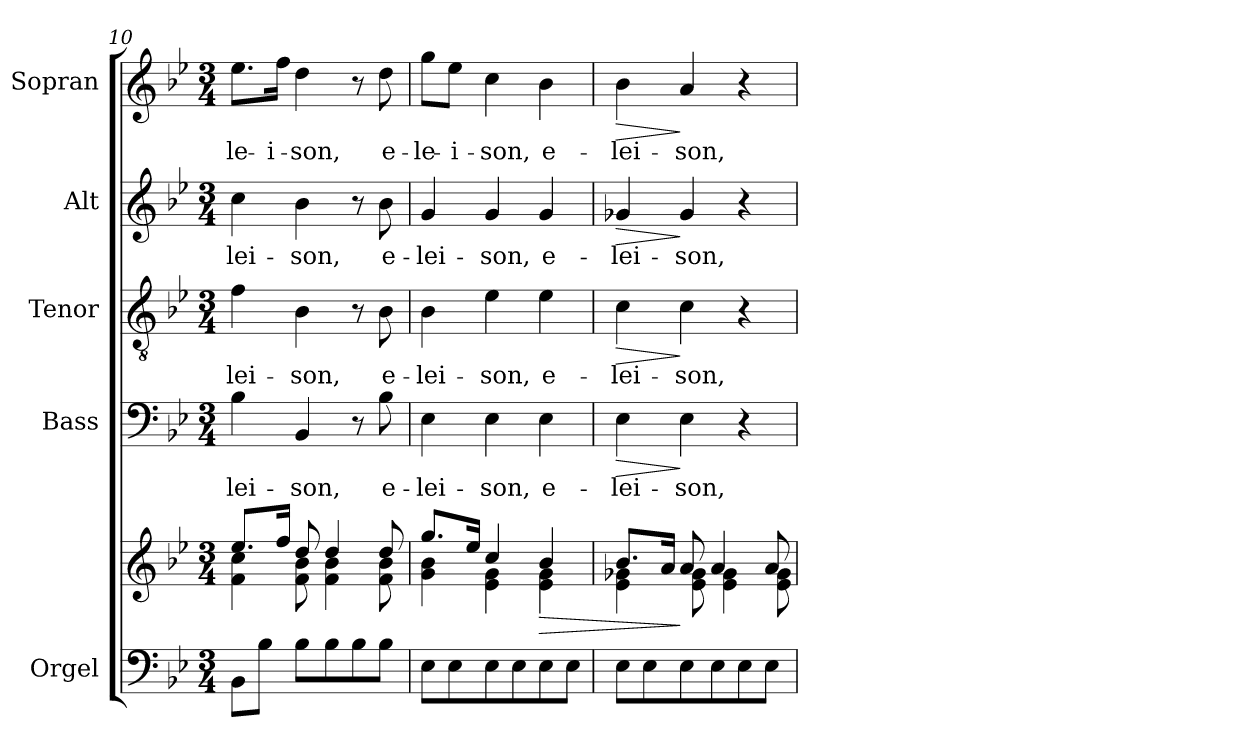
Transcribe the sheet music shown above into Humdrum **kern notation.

**kern	**kern	**dynam	**kern	**text	**dynam	**kern	**text	**dynam	**kern	**text	**dynam	**kern	**text	**dynam
*part5	*part5	*part5	*part4	*part4	*part4	*part3	*part3	*part3	*part2	*part2	*part2	*part1	*part1	*part1
*staff6	*staff5	*staff5/6	*staff4	*staff4	*staff4	*staff3	*staff3	*staff3	*staff2	*staff2	*staff2	*staff1	*staff1	*staff1
*I"Orgel	*	*	*I"Bass	*	*	*I"Tenor	*	*	*I"Alt	*	*	*I"Sopran	*	*
*I'Org.	*	*	*I'B.	*	*	*I'T.	*	*	*I'A.	*	*	*I'S.	*	*
*clefF4	*clefG2	*	*clefF4	*	*	*clefGv2	*	*	*clefG2	*	*	*clefG2	*	*
*k[b-e-]	*k[b-e-]	*	*k[b-e-]	*	*	*k[b-e-]	*	*	*k[b-e-]	*	*	*k[b-e-]	*	*
*B-:	*B-:	*	*B-:	*	*	*B-:	*	*	*B-:	*	*	*B-:	*	*
*M3/4	*M3/4	*	*M3/4	*	*	*M3/4	*	*	*M3/4	*	*	*M3/4	*	*
=10	=10	=10	=10	=10	=10	=10	=10	=10	=10	=10	=10	=10	=10	=10
*	*^	*	*	*	*	*	*	*	*	*	*	*	*	*
!	!	!	!	!	!LO:LY:b	!	!	!LO:LY:b	!	!	!LO:LY:b	!	!	!LO:LY:b	!
8BB-\L	8.ee-/L	4f\ 4cc\	.	4B-\	-lei-	.	4f\	-lei-	.	4cc\	-lei-	.	8.ee-\L	-le-	.
8B-\J	.	.	.	.	.	.	.	.	.	.	.	.	.	.	.
!	!	!	!	!	!	!	!	!	!	!	!	!	!	!LO:LY:b	!
.	16ff/Jk	.	.	.	.	.	.	.	.	.	.	.	16ff\Jk	-i-	.
!	!	!	!	!	!LO:LY:b	!	!	!LO:LY:b	!	!	!LO:LY:b	!	!	!LO:LY:b	!
8B-\L	8dd/	8f\ 8b-\	.	4BB-/	-son,	.	4B-\	-son,	.	4b-\	-son,	.	4dd\	-son,	.
8B-\	4dd/	4f\ 4b-\	.	.	.	.	.	.	.	.	.	.	.	.	.
8B-\	.	.	.	8r	.	.	8r	.	.	8r	.	.	8r	.	.
!	!	!	!	!	!LO:LY:b	!	!	!LO:LY:b	!	!	!LO:LY:b	!	!	!LO:LY:b	!
8B-\J	8dd/	8f\ 8b-\	.	8B-\	e-	.	8B-\	e-	.	8b-\	e-	.	8dd\	e-	.
=11	=11	=11	=11	=11	=11	=11	=11	=11	=11	=11	=11	=11	=11	=11	=11
!	!	!	!	!	!LO:LY:b	!	!	!LO:LY:b	!	!	!LO:LY:b	!	!	!LO:LY:b	!
8E-\L	8.gg/L	4g\ 4b-\	.	4E-\	-lei-	.	4B-\	-lei-	.	4g/	-lei-	.	8gg\L	-le-	.
!	!	!	!	!	!	!	!	!	!	!	!	!	!	!LO:LY:b	!
8E-\	.	.	.	.	.	.	.	.	.	.	.	.	8ee-\J	-i-	.
.	16ee-/Jk	.	.	.	.	.	.	.	.	.	.	.	.	.	.
!	!	!	!	!	!LO:LY:b	!	!	!LO:LY:b	!	!	!LO:LY:b	!	!	!LO:LY:b	!
8E-\	4cc/	4e-\ 4g\	.	4E-\	-son,	.	4e-\	-son,	.	4g/	-son,	.	4cc\	-son,	.
8E-\	.	.	.	.	.	.	.	.	.	.	.	.	.	.	.
!	!	!	!LO:HP:b	!	!LO:LY:b	!	!	!LO:LY:b	!	!	!LO:LY:b	!	!	!LO:LY:b	!
8E-\	4b-/	4e-\ 4g\	>	4E-\	e-	.	4e-\	e-	.	4g/	e-	.	4b-\	e-	.
8E-\J	.	.	.	.	.	.	.	.	.	.	.	.	.	.	.
=12	=12	=12	=12	=12	=12	=12	=12	=12	=12	=12	=12	=12	=12	=12	=12
!	!	!	!	!	!LO:LY:b	!LO:HP:b	!	!LO:LY:b	!LO:HP:b	!	!LO:LY:b	!LO:HP:b	!	!LO:LY:b	!LO:HP:b
8E-\L	8.b-/L	4e-\ 4g-X\	.	4E-\	-lei-	>	4c\	-lei-	>	4g-X/	-lei-	>	4b-\	-lei-	>
8E-\	.	.	.	.	.	.	.	.	.	.	.	.	.	.	.
.	16a/Jk	.	.	.	.	.	.	.	.	.	.	.	.	.	.
!	!	!	!	!	!LO:LY:b	!	!	!LO:LY:b	!	!	!LO:LY:b	!	!	!LO:LY:b	!
8E-\	8a/	8e-\ 8g-\	]	4E-\	-son,	]	4c\	-son,	]	4g-/	-son,	]	4a/	-son,	]
8E-\	4a/	4e-\ 4g-\	.	.	.	.	.	.	.	.	.	.	.	.	.
8E-\	.	.	.	4r	.	.	4r	.	.	4r	.	.	4r	.	.
8E-\J	8a/	8e-\ 8g-\	.	.	.	.	.	.	.	.	.	.	.	.	.
*	*v	*v	*	*	*	*	*	*	*	*	*	*	*	*	*
=	=	=	=	=	=	=	=	=	=	=	=	=	=	=
*-	*-	*-	*-	*-	*-	*-	*-	*-	*-	*-	*-	*-	*-	*-
